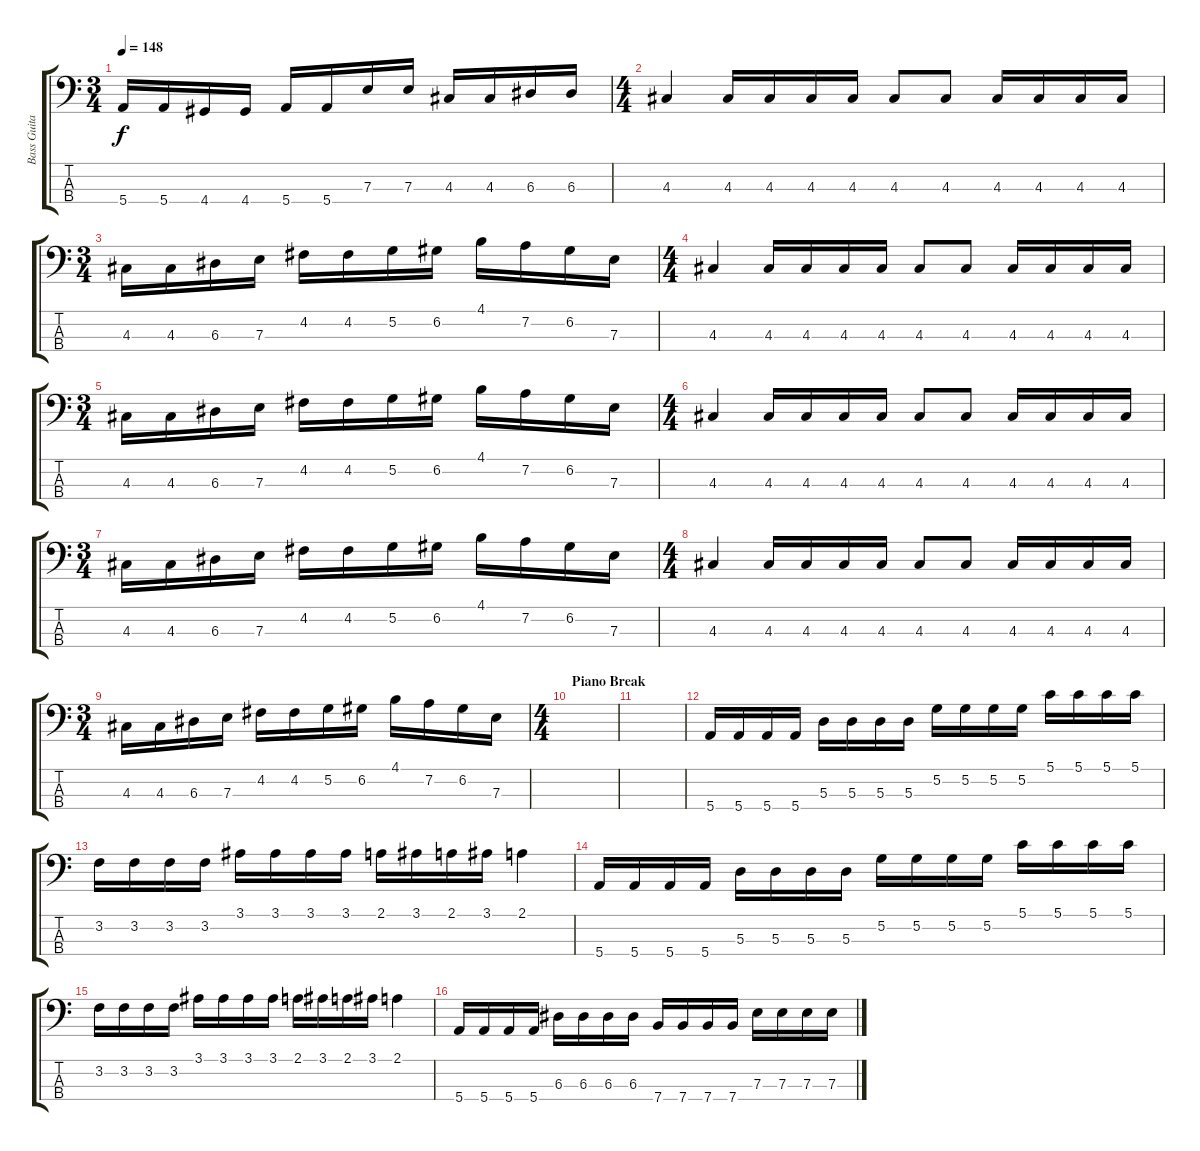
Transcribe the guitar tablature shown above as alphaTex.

\track ("Bass Guitar" "Bass Guita") {instrument electricbassfinger}
\staff {score tabs}
\tuning (G2 D2 A1 E1) {hide}
\ts (3 4)
\tempo 148
\clef f4
\ks c
5.4.16{dy f} 5.4.16 4.4.16 4.4.16 5.4.16 5.4.16 7.3.16 7.3.16 4.3.16 4.3.16 6.3.16 6.3.16 |
\ts (4 4)
4.3.4 4.3.16 4.3.16 4.3.16 4.3.16 4.3.8 4.3.8 4.3.16 4.3.16 4.3.16 4.3.16 |
\ts (3 4)
4.3.16 4.3.16 6.3.16 7.3.16 4.2.16 4.2.16 5.2.16 6.2.16 4.1.16 7.2.16 6.2.16 7.3.16 |
\ts (4 4)
4.3.4 4.3.16 4.3.16 4.3.16 4.3.16 4.3.8 4.3.8 4.3.16 4.3.16 4.3.16 4.3.16 |
\ts (3 4)
4.3.16 4.3.16 6.3.16 7.3.16 4.2.16 4.2.16 5.2.16 6.2.16 4.1.16 7.2.16 6.2.16 7.3.16 |
\ts (4 4)
4.3.4 4.3.16 4.3.16 4.3.16 4.3.16 4.3.8 4.3.8 4.3.16 4.3.16 4.3.16 4.3.16 |
\ts (3 4)
4.3.16 4.3.16 6.3.16 7.3.16 4.2.16 4.2.16 5.2.16 6.2.16 4.1.16 7.2.16 6.2.16 7.3.16 |
\ts (4 4)
4.3.4 4.3.16 4.3.16 4.3.16 4.3.16 4.3.8 4.3.8 4.3.16 4.3.16 4.3.16 4.3.16 |
\ts (3 4)
4.3.16 4.3.16 6.3.16 7.3.16 4.2.16 4.2.16 5.2.16 6.2.16 4.1.16 7.2.16 6.2.16 7.3.16 |
\ts (4 4)
\section ("" "Piano Break")
|
|
5.4.16 5.4.16 5.4.16 5.4.16 5.3.16 5.3.16 5.3.16 5.3.16 5.2.16 5.2.16 5.2.16 5.2.16 5.1.16 5.1.16 5.1.16 5.1.16 |
3.2.16 3.2.16 3.2.16 3.2.16 3.1.16 3.1.16 3.1.16 3.1.16 2.1.16 3.1.16 2.1.16 3.1.16 2.1.4 |
5.4.16 5.4.16 5.4.16 5.4.16 5.3.16 5.3.16 5.3.16 5.3.16 5.2.16 5.2.16 5.2.16 5.2.16 5.1.16 5.1.16 5.1.16 5.1.16 |
3.2.16 3.2.16 3.2.16 3.2.16 3.1.16 3.1.16 3.1.16 3.1.16 2.1.16 3.1.16 2.1.16 3.1.16 2.1.4 |
5.4.16 5.4.16 5.4.16 5.4.16 6.3.16 6.3.16 6.3.16 6.3.16 7.4.16 7.4.16 7.4.16 7.4.16 7.3.16 7.3.16 7.3.16 7.3.16
